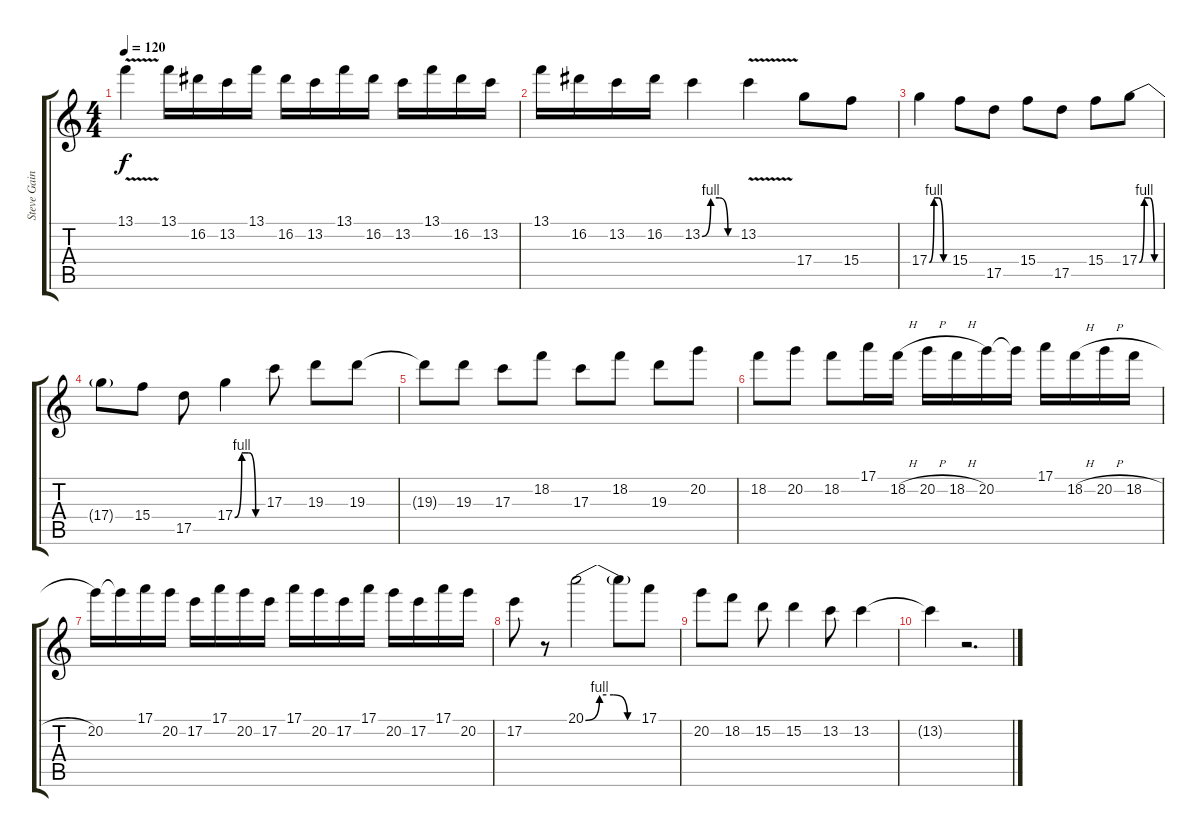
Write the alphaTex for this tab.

\track ("Steve Gaines" "Steve Gain") {instrument distortionguitar}
\staff {score tabs}
\tuning (E4 B3 G3 D3 A2 E2) {hide}
\ts (4 4)
\tempo 120
\clef g2
\ks c
13.1{v}.4{dy f} 13.1.16 16.2.16 13.2.16 13.1.16 16.2.16 13.2.16 13.1.16 16.2.16 13.2.16 13.1.16 16.2.16 13.2.16 |
13.1.16 16.2.16 13.2.16 16.2.16 13.2{be (custom 0 0 15 4 30 4 45 0 60 0)}.4 13.2{v}.4 17.4.8 15.4.8 |
17.4{be (custom 0 0 15 4 30 4 45 0 60 0)}.4 15.4.8 17.5.8 15.4.8 17.5.8 15.4.8 17.4{be (custom 0 0 15 4 30 4 45 0 60 0)}.8 |
17.4{t}.8 15.4.8 17.5.8 17.4{be (custom 0 0 15 4 30 4 45 0 60 0)}.4 17.3.8 19.3.8 19.3.8 |
19.3{t}.8 19.3.8 17.3.8 18.2.8 17.3.8 18.2.8 19.3.8 20.2.8 |
18.2.8 20.2.8 18.2.8 17.1.16 18.2{h}.16 20.2{h}.16 18.2{h}.16 20.2.16 20.2{t}.16 17.1.16 18.2{h}.16 20.2{h}.16 18.2{h}.16 |
20.2.16 20.2{t}.16 17.1.16 20.2.16 17.2.16 17.1.16 20.2.16 17.2.16 17.1.16 20.2.16 17.2.16 17.1.16 20.2.16 17.2.16 17.1.16 20.2.16 |
17.2.8 r.8 20.1{be (custom 0 0 15 4 30 4 45 0 60 0)}.2 20.1{t}.8 17.1.8 |
20.2.8 18.2.8 15.2.8 15.2.4 13.2.8 13.2.4 |
13.2{t}.4 r.2{d}
